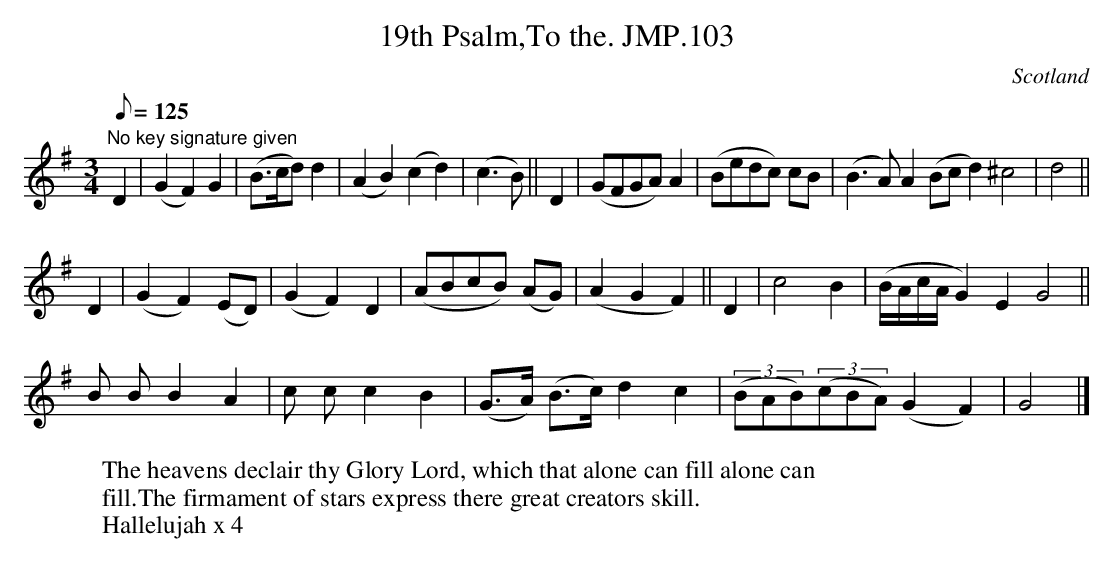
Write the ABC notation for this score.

X:1
T:19th Psalm,To the. JMP.103
M:3/4
L:1/8
Q:125
O:Scotland
W:The heavens declair thy Glory Lord, which that alone can fill alone can
W:fill.The firmament of stars express there great creators skill.
W:Hallelujah x 4
notC:"Stranorlar Febuary 22nd day 1801"
K:G major
"No key signature given"D2 | (G2F2) G2 |  (B>cd) d2 | (A2B2) (c2d2) |\
(c3B) ||D2 | (GFGA) A2 | (Bedc) cB | (B3A) A2 (Bcd2) ^c4 | d4 ||!
D2 | (G2F2) (ED) | (G2F2)D2 | (ABcB) (AG) |  (A2G2F2) ||\
D2 | c4 B2 | (B/A/c/A/ G2) E2 G4 || !
B B  B2A2 | c c c2B2 | (G>A) (B>c) d2 c2 |\
(3(BAB)(3(cBA) (G2F2)  | G4 |]
